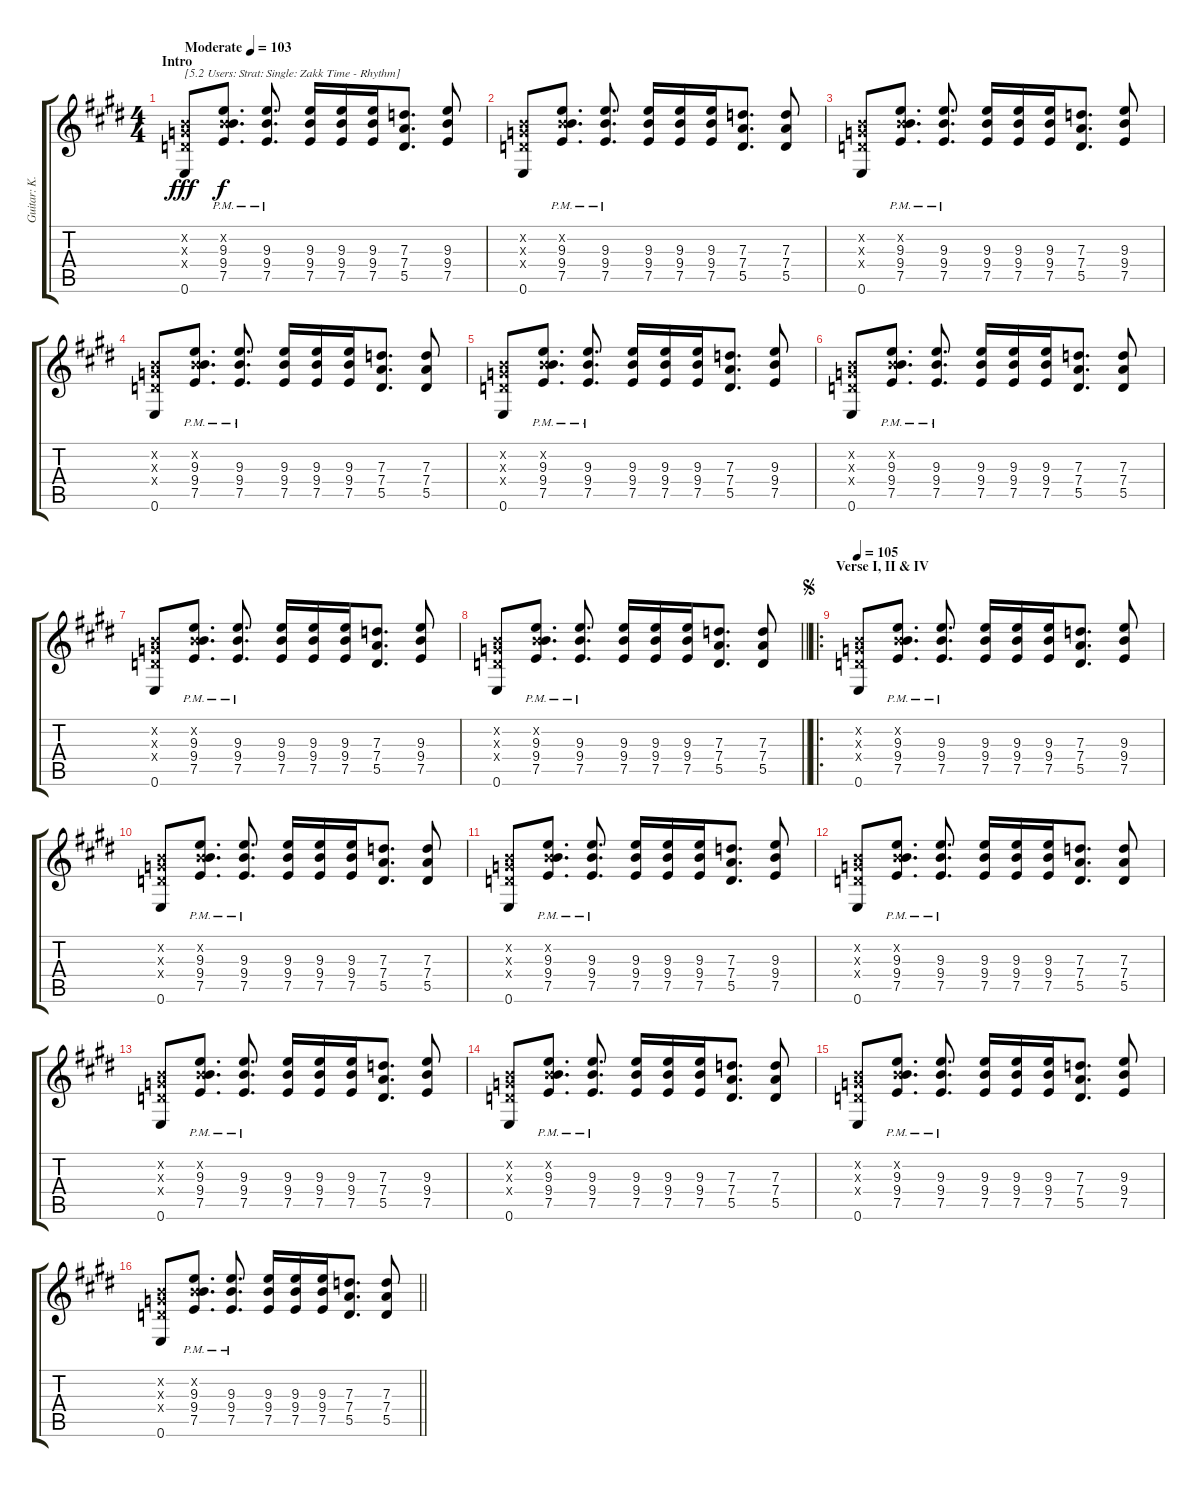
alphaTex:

\track ("Guitar: K.K." "Guitar: K.") {instrument overdrivenguitar}
\staff {score tabs}
\tuning (E4 B3 G3 D3 A2 E2) {hide}
\ts (4 4)
\section ("" "Intro")
\tempo (103 "Moderate")
\clef g2
\ks e
(0.2{x} 0.3{x} 0.4{x} 0.6).8{txt "[5.2 Users: Strat: Single: Zakk Time - Rhythm]" dy fff instrument overdrivenguitar} (0.2{x} 9.3{pm} 9.4 7.5).8{d dy f} (9.3{pm} 9.4 7.5).8{d} (9.3 9.4 7.5).16 (9.3 9.4 7.5).16 (9.3 9.4 7.5).16 (7.3 7.4 5.5).8{d} (9.3 9.4 7.5).8 |
(0.2{x} 0.3{x} 0.4{x} 0.6).8 (0.2{x} 9.3{pm} 9.4{pm} 7.5{pm}).8{d} (9.3{pm} 9.4{pm} 7.5{pm}).8{d} (9.3 9.4 7.5).16 (9.3 9.4 7.5).16 (9.3 9.4 7.5).16 (7.3 7.4 5.5).8{d} (7.3 7.4 5.5).8 |
(0.2{x} 0.3{x} 0.4{x} 0.6).8 (0.2{x} 9.3{pm} 9.4{pm} 7.5{pm}).8{d} (9.3{pm} 9.4{pm} 7.5{pm}).8{d} (9.3 9.4 7.5).16 (9.3 9.4 7.5).16 (9.3 9.4 7.5).16 (7.3 7.4 5.5).8{d} (9.3 9.4 7.5).8 |
(0.2{x} 0.3{x} 0.4{x} 0.6).8 (0.2{x} 9.3{pm} 9.4{pm} 7.5{pm}).8{d} (9.3{pm} 9.4{pm} 7.5{pm}).8{d} (9.3 9.4 7.5).16 (9.3 9.4 7.5).16 (9.3 9.4 7.5).16 (7.3 7.4 5.5).8{d} (7.3 7.4 5.5).8 |
(0.2{x} 0.3{x} 0.4{x} 0.6).8 (0.2{x} 9.3{pm} 9.4{pm} 7.5{pm}).8{d} (9.3{pm} 9.4{pm} 7.5{pm}).8{d} (9.3 9.4 7.5).16 (9.3 9.4 7.5).16 (9.3 9.4 7.5).16 (7.3 7.4 5.5).8{d} (9.3 9.4 7.5).8 |
(0.2{x} 0.3{x} 0.4{x} 0.6).8 (0.2{x} 9.3{pm} 9.4{pm} 7.5{pm}).8{d} (9.3{pm} 9.4{pm} 7.5{pm}).8{d} (9.3 9.4 7.5).16 (9.3 9.4 7.5).16 (9.3 9.4 7.5).16 (7.3 7.4 5.5).8{d} (7.3 7.4 5.5).8 |
(0.2{x} 0.3{x} 0.4{x} 0.6).8 (0.2{x} 9.3{pm} 9.4{pm} 7.5{pm}).8{d} (9.3{pm} 9.4{pm} 7.5{pm}).8{d} (9.3 9.4 7.5).16 (9.3 9.4 7.5).16 (9.3 9.4 7.5).16 (7.3 7.4 5.5).8{d} (9.3 9.4 7.5).8 |
\barLineRight lightlight
(0.2{x} 0.3{x} 0.4{x} 0.6).8 (0.2{x} 9.3{pm} 9.4{pm} 7.5{pm}).8{d} (9.3{pm} 9.4{pm} 7.5{pm}).8{d} (9.3 9.4 7.5).16 (9.3 9.4 7.5).16 (9.3 9.4 7.5).16 (7.3 7.4 5.5).8{d} (7.3 7.4 5.5).8 |
\ro
\section ("" "Verse I, II & IV")
\jump segno
\tempo 105
(0.2{x} 0.3{x} 0.4{x} 0.6).8 (0.2{x} 9.3{pm} 9.4{pm} 7.5{pm}).8{d} (9.3{pm} 9.4{pm} 7.5{pm}).8{d} (9.3 9.4 7.5).16 (9.3 9.4 7.5).16 (9.3 9.4 7.5).16 (7.3 7.4 5.5).8{d} (9.3 9.4 7.5).8 |
(0.2{x} 0.3{x} 0.4{x} 0.6).8 (0.2{x} 9.3{pm} 9.4{pm} 7.5{pm}).8{d} (9.3{pm} 9.4{pm} 7.5{pm}).8{d} (9.3 9.4 7.5).16 (9.3 9.4 7.5).16 (9.3 9.4 7.5).16 (7.3 7.4 5.5).8{d} (7.3 7.4 5.5).8 |
(0.2{x} 0.3{x} 0.4{x} 0.6).8 (0.2{x} 9.3{pm} 9.4{pm} 7.5{pm}).8{d} (9.3{pm} 9.4{pm} 7.5{pm}).8{d} (9.3 9.4 7.5).16 (9.3 9.4 7.5).16 (9.3 9.4 7.5).16 (7.3 7.4 5.5).8{d} (9.3 9.4 7.5).8 |
(0.2{x} 0.3{x} 0.4{x} 0.6).8 (0.2{x} 9.3{pm} 9.4{pm} 7.5{pm}).8{d} (9.3{pm} 9.4{pm} 7.5{pm}).8{d} (9.3 9.4 7.5).16 (9.3 9.4 7.5).16 (9.3 9.4 7.5).16 (7.3 7.4 5.5).8{d} (7.3 7.4 5.5).8 |
(0.2{x} 0.3{x} 0.4{x} 0.6).8 (0.2{x} 9.3{pm} 9.4{pm} 7.5{pm}).8{d} (9.3{pm} 9.4{pm} 7.5{pm}).8{d} (9.3 9.4 7.5).16 (9.3 9.4 7.5).16 (9.3 9.4 7.5).16 (7.3 7.4 5.5).8{d} (9.3 9.4 7.5).8 |
(0.2{x} 0.3{x} 0.4{x} 0.6).8 (0.2{x} 9.3{pm} 9.4{pm} 7.5{pm}).8{d} (9.3{pm} 9.4{pm} 7.5{pm}).8{d} (9.3 9.4 7.5).16 (9.3 9.4 7.5).16 (9.3 9.4 7.5).16 (7.3 7.4 5.5).8{d} (7.3 7.4 5.5).8 |
(0.2{x} 0.3{x} 0.4{x} 0.6).8 (0.2{x} 9.3{pm} 9.4{pm} 7.5{pm}).8{d} (9.3{pm} 9.4{pm} 7.5{pm}).8{d} (9.3 9.4 7.5).16 (9.3 9.4 7.5).16 (9.3 9.4 7.5).16 (7.3 7.4 5.5).8{d} (9.3 9.4 7.5).8 |
\barLineRight lightlight
(0.2{x} 0.3{x} 0.4{x} 0.6).8 (0.2{x} 9.3{pm} 9.4{pm} 7.5{pm}).8{d} (9.3{pm} 9.4{pm} 7.5{pm}).8{d} (9.3 9.4 7.5).16 (9.3 9.4 7.5).16 (9.3 9.4 7.5).16 (7.3 7.4 5.5).8{d} (7.3 7.4 5.5).8
